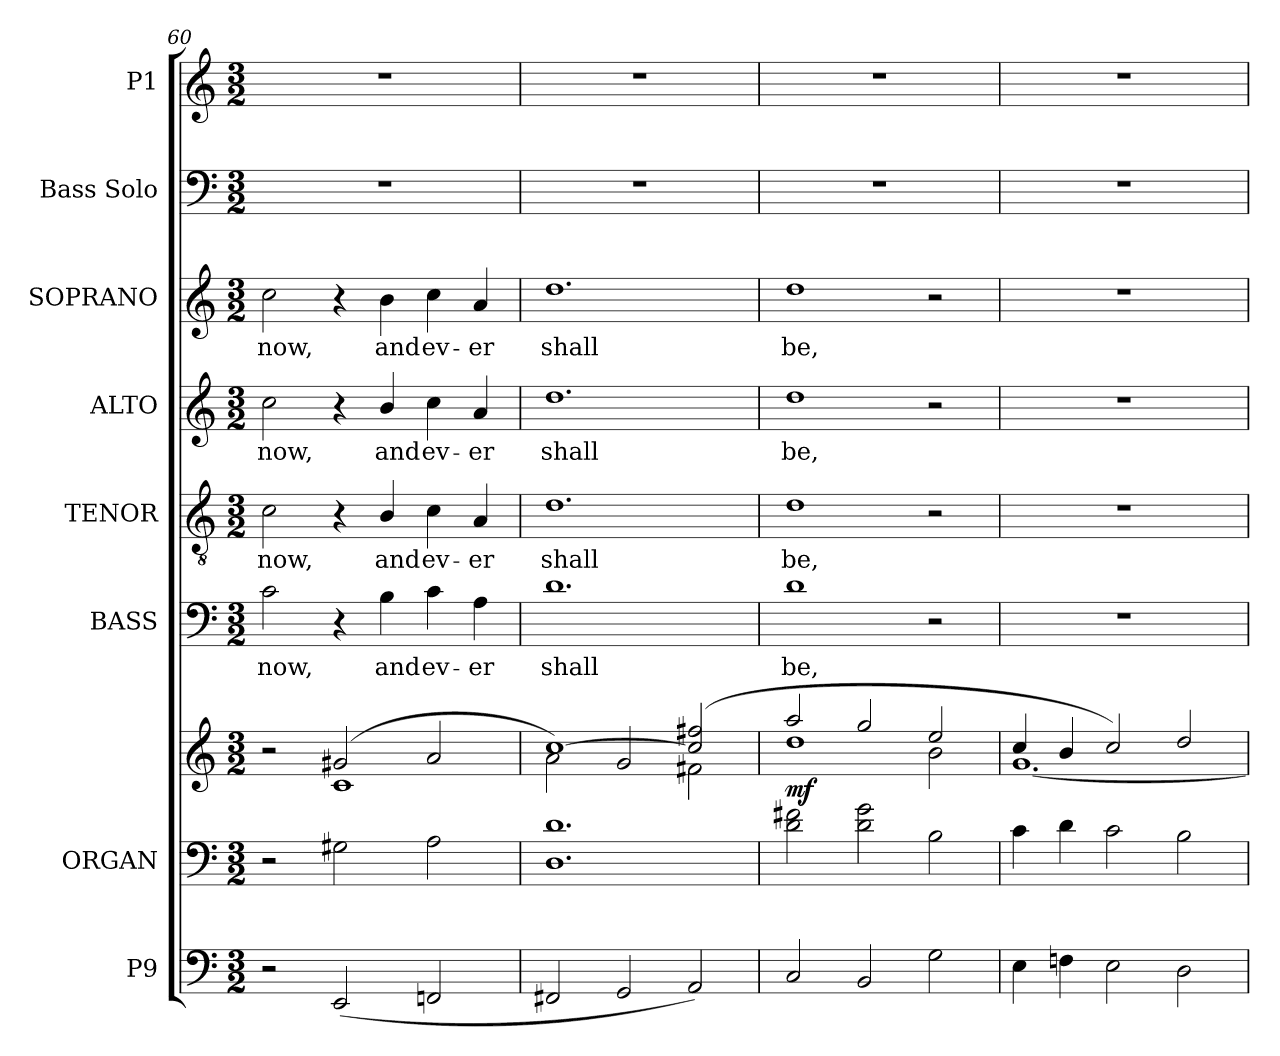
**kern	**kern	**kern	**dynam	**kern	**text	**kern	**text	**kern	**text	**kern	**text	**kern	**kern
*part8	*part7	*part7	*part7	*part6	*part6	*part5	*part5	*part4	*part4	*part3	*part3	*part2	*part1
*staff9	*staff8	*staff7	*staff7/8	*staff6	*staff6	*staff5	*staff5	*staff4	*staff4	*staff3	*staff3	*staff2	*staff1
*I"P9	*I"ORGAN	*	*	*I"BASS	*	*I"TENOR	*	*I"ALTO	*	*I"SOPRANO	*	*I"Bass Solo	*I"P1
*clefF4	*clefF4	*clefG2	*	*clefF4	*	*clefGv2	*	*clefG2	*	*clefG2	*	*clefF4	*clefG2
*	*	*	*	*	*	*ITrd7c12	*	*	*	*	*	*	*
*k[]	*k[]	*k[]	*	*k[]	*	*k[]	*	*k[]	*	*k[]	*	*k[]	*k[]
*C:	*C:	*C:	*	*C:	*	*C:	*	*C:	*	*C:	*	*C:	*C:
*M3/2	*M3/2	*M3/2	*	*M3/2	*	*M3/2	*	*M3/2	*	*M3/2	*	*M3/2	*M3/2
=60	=60	=60	=60	=60	=60	=60	=60	=60	=60	=60	=60	=60	=60
*	*	*^	*	*	*	*	*	*	*	*	*	*	*
!	!	!	!	!	!	!LO:LY:b:color=#000000	!	!	!	!	!	!	!	!
!	!	!	!	!	!	!	!	!LO:LY:b:color=#000000	!	!	!	!	!	!
!	!	!	!	!	!	!	!	!	!	!LO:LY:b:color=#000000	!	!	!	!
!	!	!	!	!	!	!	!	!	!	!	!	!LO:LY:b:color=#000000	!LO:N:vis=1	!LO:N:vis=1
2r	2r	2r	2ryy	.	2ci\	now,	2Ci\	now,	2cci\	now,	2cci\	now,	1.r	1.r
(2EEi/	2G#Xi\	(2g#Xi/	1ci	.	4r	.	4r	.	4r	.	4r	.	.	.
!	!	!	!	!	!	!LO:LY:b:color=#000000	!	!	!	!	!	!	!	!
!	!	!	!	!	!	!	!	!LO:LY:b:color=#000000	!	!	!	!	!	!
!	!	!	!	!	!	!	!	!	!	!LO:LY:b:color=#000000	!	!	!	!
!	!	!	!	!	!	!	!	!	!	!	!	!LO:LY:b:color=#000000	!	!
.	.	.	.	.	4Bi\	and	4BBi/	and	4bi/	and	4bi\	and	.	.
!	!	!	!	!	!	!LO:LY:b:color=#000000	!	!	!	!	!	!	!	!
!	!	!	!	!	!	!	!	!LO:LY:b:color=#000000	!	!	!	!	!	!
!	!	!	!	!	!	!	!	!	!	!LO:LY:b:color=#000000	!	!	!	!
!	!	!	!	!	!	!	!	!	!	!	!	!LO:LY:b:color=#000000	!	!
2FFni/	2Ai\	2ai/	.	.	4ci\	ev-	4Ci\	ev-	4cci\	ev-	4cci\	ev-	.	.
!	!	!	!	!	!	!LO:LY:b:color=#000000	!	!	!	!	!	!	!	!
!	!	!	!	!	!	!	!	!LO:LY:b:color=#000000	!	!	!	!	!	!
!	!	!	!	!	!	!	!	!	!	!LO:LY:b:color=#000000	!	!	!	!
!	!	!	!	!	!	!	!	!	!	!	!	!LO:LY:b:color=#000000	!	!
.	.	.	.	.	4Ai\	-er	4AAi/	-er	4ai/	-er	4ai/	-er	.	.
!!LO:PB:g=z
=61	=61	=61	=61	=61	=61	=61	=61	=61	=61	=61	=61	=61	=61	=61
!	!	!	!	!	!	!LO:LY:b:color=#000000	!	!	!	!	!	!	!	!
!	!	!	!	!	!	!	!	!LO:LY:b:color=#000000	!	!	!	!	!	!
!	!	!	!	!	!	!	!	!	!	!LO:LY:b:color=#000000	!	!	!	!
!	!	!	!	!	!	!	!	!	!	!	!	!LO:LY:b:color=#000000	!LO:N:vis=1	!LO:N:vis=1
2FF#Xi/	1.Di 1.di	[1cci)	2ai\	.	1.di	shall	1.Di	shall	1.ddi	shall	1.ddi	shall	1.r	1.r
2GGi/	.	.	2gi/	.	.	.	.	.	.	.	.	.	.	.
2AAi/)	.	(2cci/] 2ff#i	2f#i\	.	.	.	.	.	.	.	.	.	.	.
=62	=62	=62	=62	=62	=62	=62	=62	=62	=62	=62	=62	=62	=62	=62
!	!	!	!	!	!	!LO:LY:b:color=#000000	!	!	!	!	!	!	!	!
!	!	!	!	!	!	!	!	!LO:LY:b:color=#000000	!	!	!	!	!	!
!	!	!	!	!	!	!	!	!	!	!LO:LY:b:color=#000000	!	!	!	!
!	!	!	!	!	!	!	!	!	!	!	!	!LO:LY:b:color=#000000	!LO:N:vis=1	!LO:N:vis=1
2Ci/	2di\ 2f#i	2aai/	1ddi	mf	1di	be,	1Di	be,	1ddi	be,	1ddi	be,	1.r	1.r
2BBi/	2di\ 2gi	2ggi/	.	.	.	.	.	.	.	.	.	.	.	.
2Gi\	2Bi\	2eei/	2bi\	.	2r	.	2r	.	2r	.	2r	.	.	.
=63	=63	=63	=63	=63	=63	=63	=63	=63	=63	=63	=63	=63	=63	=63
!	!	!	!	!	!LO:N:vis=1	!	!LO:N:vis=1	!	!LO:N:vis=1	!	!LO:N:vis=1	!	!LO:N:vis=1	!LO:N:vis=1
4Ei\	4ci\	4cci/	[1.gi	.	1.r	.	1.r	.	1.r	.	1.r	.	1.r	1.r
4Fni\	4di\	4bi/	.	.	.	.	.	.	.	.	.	.	.	.
2Ei\	2ci\	2cci/)	.	.	.	.	.	.	.	.	.	.	.	.
2Di\	2Bi\	2ddi/	.	.	.	.	.	.	.	.	.	.	.	.
*	*	*v	*v	*	*	*	*	*	*	*	*	*	*	*
=	=	=	=	=	=	=	=	=	=	=	=	=	=
*-	*-	*-	*-	*-	*-	*-	*-	*-	*-	*-	*-	*-	*-
